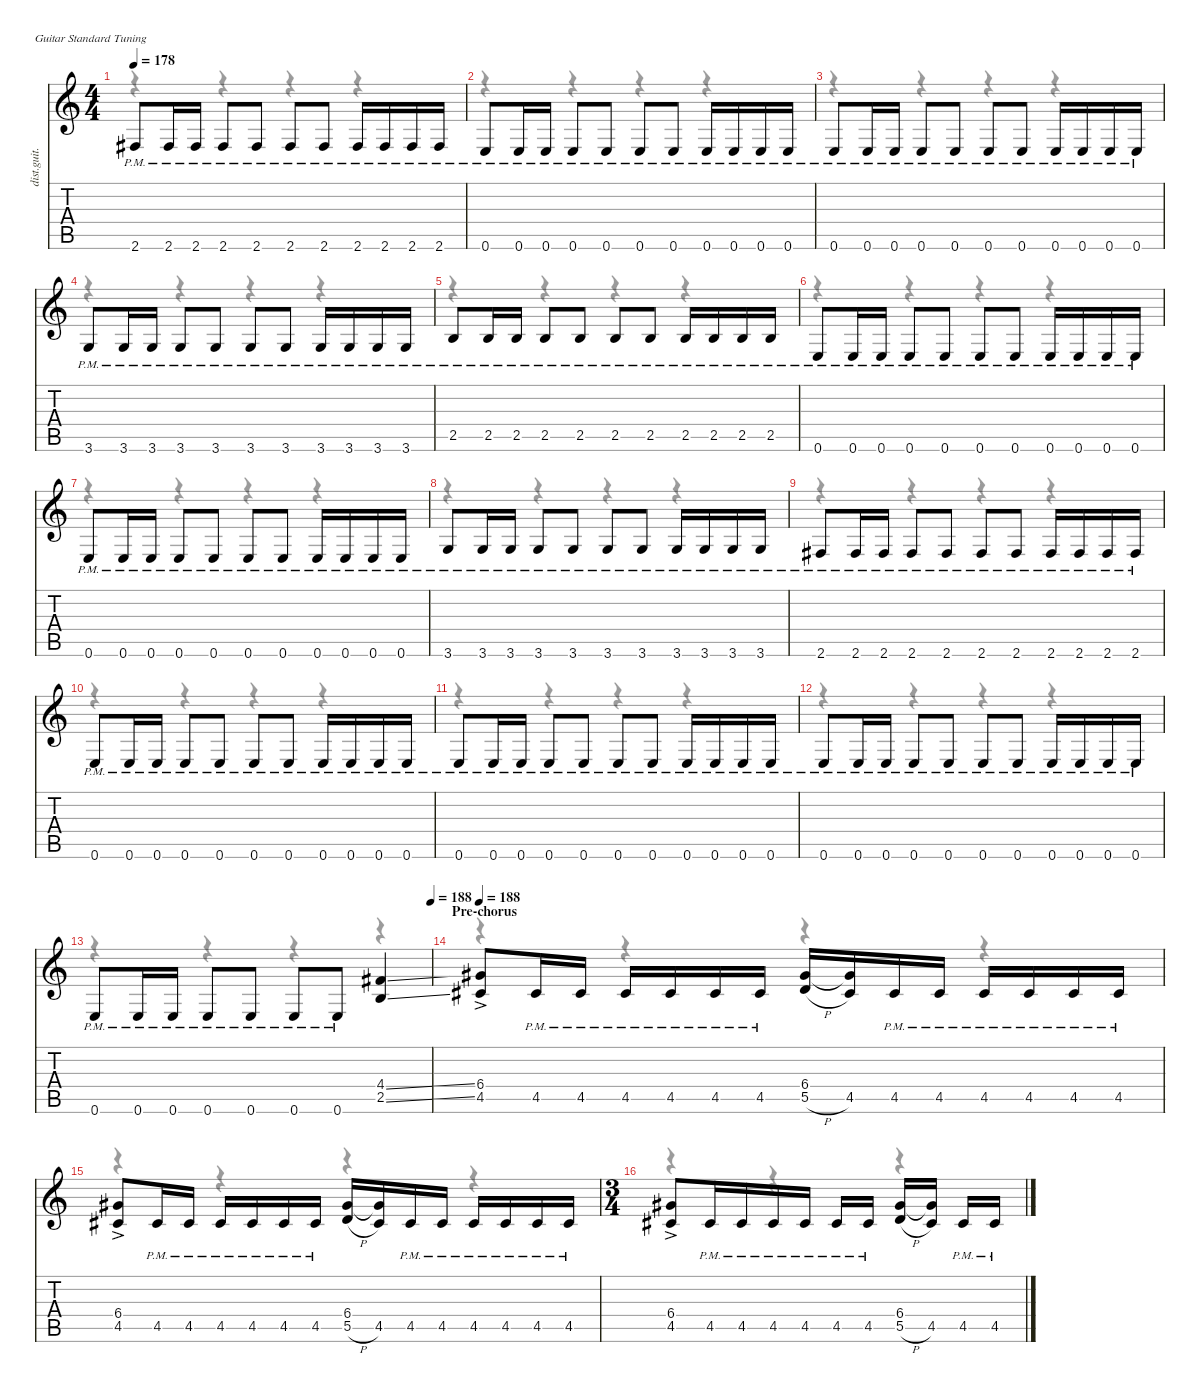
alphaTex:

\defaultSystemsLayout 4
\hideDynamics
\bracketExtendMode nobrackets
\otherSystemsTrackNameOrientation horizontal
\track ("James Hetfield (Rhythm Guitar)" "dist.guit.") {instrument distortionguitar}
\staff {score tabs}
\tuning (E4 B3 G3 D3 A2 E2)
\voice
\ts (4 4)
\tempo 178
\clef g2
\ks c
2.6{pm acc #}.8{dy f beam Up} 2.6{pm acc #}.16{beam Up} 2.6{pm acc #}.16{beam Up} 2.6{pm acc #}.8{beam Up} 2.6{pm acc #}.8{beam Up} 2.6{pm acc #}.8{beam Up} 2.6{pm acc #}.8{beam Up} 2.6{pm acc #}.16{beam Up} 2.6{pm acc #}.16{beam Up} 2.6{pm acc #}.16{beam Up} 2.6{pm acc #}.16{beam Up} |
0.6{pm}.8{beam Up} 0.6{pm}.16{beam Up} 0.6{pm}.16{beam Up} 0.6{pm}.8{beam Up} 0.6{pm}.8{beam Up} 0.6{pm}.8{beam Up} 0.6{pm}.8{beam Up} 0.6{pm}.16{beam Up} 0.6{pm}.16{beam Up} 0.6{pm}.16{beam Up} 0.6{pm}.16{beam Up} |
0.6{pm}.8{beam Up} 0.6{pm}.16{beam Up} 0.6{pm}.16{beam Up} 0.6{pm}.8{beam Up} 0.6{pm}.8{beam Up} 0.6{pm}.8{beam Up} 0.6{pm}.8{beam Up} 0.6{pm}.16{beam Up} 0.6{pm}.16{beam Up} 0.6{pm}.16{beam Up} 0.6{pm}.16{beam Up} |
3.6{pm}.8{beam Up} 3.6{pm}.16{beam Up} 3.6{pm}.16{beam Up} 3.6{pm}.8{beam Up} 3.6{pm}.8{beam Up} 3.6{pm}.8{beam Up} 3.6{pm}.8{beam Up} 3.6{pm}.16{beam Up} 3.6{pm}.16{beam Up} 3.6{pm}.16{beam Up} 3.6{pm}.16{beam Up} |
2.5{pm}.8{beam Up} 2.5{pm}.16{beam Up} 2.5{pm}.16{beam Up} 2.5{pm}.8{beam Up} 2.5{pm}.8{beam Up} 2.5{pm}.8{beam Up} 2.5{pm}.8{beam Up} 2.5{pm}.16{beam Up} 2.5{pm}.16{beam Up} 2.5{pm}.16{beam Up} 2.5{pm}.16{beam Up} |
0.6{pm}.8{beam Up} 0.6{pm}.16{beam Up} 0.6{pm}.16{beam Up} 0.6{pm}.8{beam Up} 0.6{pm}.8{beam Up} 0.6{pm}.8{beam Up} 0.6{pm}.8{beam Up} 0.6{pm}.16{beam Up} 0.6{pm}.16{beam Up} 0.6{pm}.16{beam Up} 0.6{pm}.16{beam Up} |
0.6{pm}.8{beam Up} 0.6{pm}.16{beam Up} 0.6{pm}.16{beam Up} 0.6{pm}.8{beam Up} 0.6{pm}.8{beam Up} 0.6{pm}.8{beam Up} 0.6{pm}.8{beam Up} 0.6{pm}.16{beam Up} 0.6{pm}.16{beam Up} 0.6{pm}.16{beam Up} 0.6{pm}.16{beam Up} |
3.6{pm}.8{beam Up} 3.6{pm}.16{beam Up} 3.6{pm}.16{beam Up} 3.6{pm}.8{beam Up} 3.6{pm}.8{beam Up} 3.6{pm}.8{beam Up} 3.6{pm}.8{beam Up} 3.6{pm}.16{beam Up} 3.6{pm}.16{beam Up} 3.6{pm}.16{beam Up} 3.6{pm}.16{beam Up} |
2.6{pm acc #}.8{beam Up} 2.6{pm acc #}.16{beam Up} 2.6{pm acc #}.16{beam Up} 2.6{pm acc #}.8{beam Up} 2.6{pm acc #}.8{beam Up} 2.6{pm acc #}.8{beam Up} 2.6{pm acc #}.8{beam Up} 2.6{pm acc #}.16{beam Up} 2.6{pm acc #}.16{beam Up} 2.6{pm acc #}.16{beam Up} 2.6{pm acc #}.16{beam Up} |
0.6{pm}.8{beam Up} 0.6{pm}.16{beam Up} 0.6{pm}.16{beam Up} 0.6{pm}.8{beam Up} 0.6{pm}.8{beam Up} 0.6{pm}.8{beam Up} 0.6{pm}.8{beam Up} 0.6{pm}.16{beam Up} 0.6{pm}.16{beam Up} 0.6{pm}.16{beam Up} 0.6{pm}.16{beam Up} |
0.6{pm}.8{beam Up} 0.6{pm}.16{beam Up} 0.6{pm}.16{beam Up} 0.6{pm}.8{beam Up} 0.6{pm}.8{beam Up} 0.6{pm}.8{beam Up} 0.6{pm}.8{beam Up} 0.6{pm}.16{beam Up} 0.6{pm}.16{beam Up} 0.6{pm}.16{beam Up} 0.6{pm}.16{beam Up} |
0.6{pm}.8{beam Up} 0.6{pm}.16{beam Up} 0.6{pm}.16{beam Up} 0.6{pm}.8{beam Up} 0.6{pm}.8{beam Up} 0.6{pm}.8{beam Up} 0.6{pm}.8{beam Up} 0.6{pm}.16{beam Up} 0.6{pm}.16{beam Up} 0.6{pm}.16{beam Up} 0.6{pm}.16{beam Up} |
\tempo (188 1)
0.6{pm}.8{beam Up} 0.6{pm}.16{beam Up} 0.6{pm}.16{beam Up} 0.6{pm}.8{beam Up} 0.6{pm}.8{beam Up} 0.6{pm}.8{beam Up} 0.6{pm}.8{beam Up} (4.4{ss acc #} 2.5{ss}).4{beam Up} |
\section ("" "Pre-chorus")
\tempo 188
(6.4{ac acc #} 4.5{ac acc #}).8{beam Up} 4.5{pm acc #}.16{beam Up} 4.5{pm acc #}.16{beam Up} 4.5{pm acc #}.16{beam Up} 4.5{pm acc #}.16{beam Up} 4.5{pm acc #}.16{beam Up} 4.5{pm acc #}.16{beam Up} (6.4{acc #} 5.5{h}).16{beam Up} (6.4{t acc #} 4.5{acc #}).16{beam Up} 4.5{pm acc #}.16{beam Up} 4.5{pm acc #}.16{beam Up} 4.5{pm acc #}.16{beam Up} 4.5{pm acc #}.16{beam Up} 4.5{pm acc #}.16{beam Up} 4.5{pm acc #}.16{beam Up} |
(6.4{ac acc #} 4.5{ac acc #}).8{beam Up} 4.5{pm acc #}.16{beam Up} 4.5{pm acc #}.16{beam Up} 4.5{pm acc #}.16{beam Up} 4.5{pm acc #}.16{beam Up} 4.5{pm acc #}.16{beam Up} 4.5{pm acc #}.16{beam Up} (6.4{acc #} 5.5{h}).16{beam Up} (6.4{t acc #} 4.5{acc #}).16{beam Up} 4.5{pm acc #}.16{beam Up} 4.5{pm acc #}.16{beam Up} 4.5{pm acc #}.16{beam Up} 4.5{pm acc #}.16{beam Up} 4.5{pm acc #}.16{beam Up} 4.5{pm acc #}.16{beam Up} |
\ts (3 4)
\beaming (8 3 1 1 1)
(6.4{ac acc #} 4.5{ac acc #}).8{beam Up} 4.5{pm acc #}.16{beam Up} 4.5{pm acc #}.16{beam Up} 4.5{pm acc #}.16{beam Up} 4.5{pm acc #}.16{beam Up} 4.5{pm acc #}.16{beam Up} 4.5{pm acc #}.16{beam Up} (6.4{acc #} 5.5{h}).16{beam Up} (6.4{t acc #} 4.5{acc #}).16{beam Up} 4.5{pm acc #}.16{beam Up} 4.5{pm acc #}.16{beam Up}
\voice
\clef g2
\ottava regular
\simile none
\ks c
r.4{dy mf beam Down} r.4{beam Down} r.4{beam Down} r.4{beam Down} |
r.4{beam Down} r.4{beam Down} r.4{beam Down} r.4{beam Down} |
r.4{beam Down} r.4{beam Down} r.4{beam Down} r.4{beam Down} |
r.4{beam Down} r.4{beam Down} r.4{beam Down} r.4{beam Down} |
r.4{beam Down} r.4{beam Down} r.4{beam Down} r.4{beam Down} |
r.4{beam Down} r.4{beam Down} r.4{beam Down} r.4{beam Down} |
r.4{beam Down} r.4{beam Down} r.4{beam Down} r.4{beam Down} |
r.4{beam Down} r.4{beam Down} r.4{beam Down} r.4{beam Down} |
r.4{beam Down} r.4{beam Down} r.4{beam Down} r.4{beam Down} |
r.4{beam Down} r.4{beam Down} r.4{beam Down} r.4{beam Down} |
r.4{beam Down} r.4{beam Down} r.4{beam Down} r.4{beam Down} |
r.4{beam Down} r.4{beam Down} r.4{beam Down} r.4{beam Down} |
r.4{beam Down} r.4{beam Down} r.4{beam Down} r.4{beam Down} |
r.4{beam Down} r.4{beam Down} r.4{beam Down} r.4{beam Down} |
r.4{beam Down} r.4{beam Down} r.4{beam Down} r.4{beam Down} |
r.4{beam Down} r.4{beam Down} r.4{beam Down}
